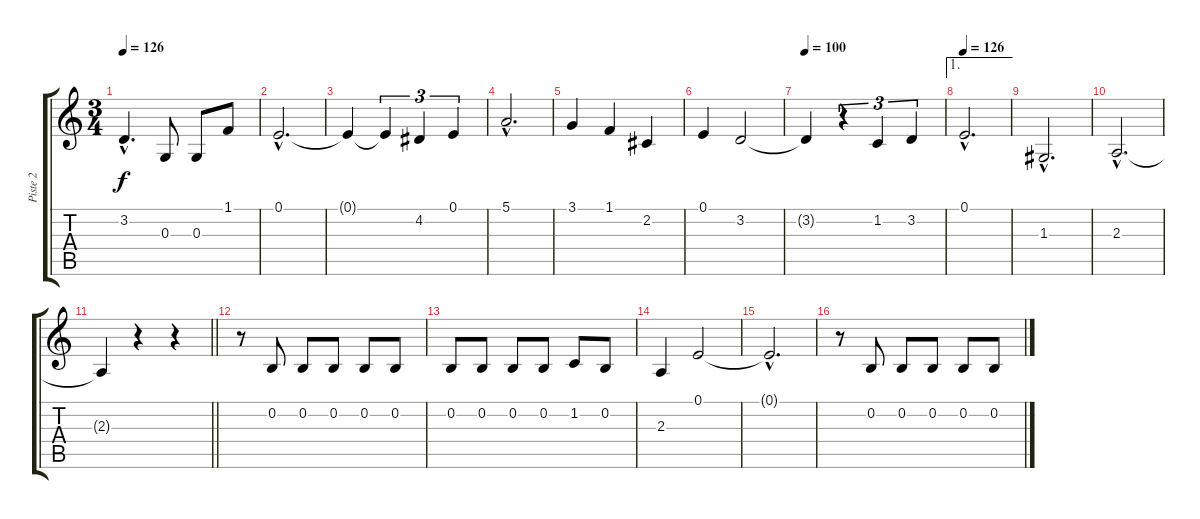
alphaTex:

\track ("Piste 2" "Piste 2") {instrument clarinet}
\staff {score tabs}
\tuning (E4 B3 G3 D3 A2 E2) {hide}
\ts (3 4)
\tempo 126
\clef g2
\ks c
3.2{hac}.4{d dy f} 0.3.8 0.3.8 1.1.8 |
0.1{hac}.2{d} |
0.1{t}.4 0.1{t}.4{tu (3 2)} 4.2.4{tu (3 2)} 0.1.4{tu (3 2)} |
5.1{hac}.2{d} |
3.1.4 1.1.4 2.2.4 |
0.1.4 3.2.2 |
\tempo 100
3.2{t}.4 r.4{tu (3 2)} 1.2.4{tu (3 2)} 3.2.4{tu (3 2)} |
\ae 1
\tempo 126
0.1{hac}.2{d} |
1.3{hac}.2{d} |
2.3{hac}.2{d} |
\barLineRight lightlight
2.3{t}.4 r.4 r.4 |
r.8 0.2.8 0.2.8 0.2.8 0.2.8 0.2.8 |
0.2.8 0.2.8 0.2.8 0.2.8 1.2.8 0.2.8 |
2.3.4 0.1.2 |
0.1{hac t}.2{d} |
r.8 0.2.8 0.2.8 0.2.8 0.2.8 0.2.8
